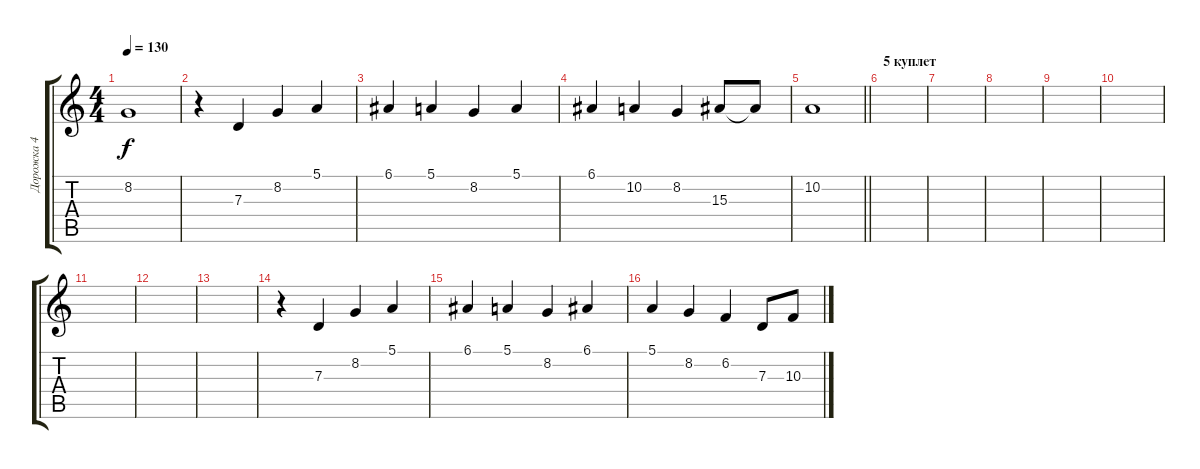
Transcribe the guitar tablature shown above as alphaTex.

\track ("Дорожка 4" "Дорожка 4") {instrument tangoaccordion}
\staff {score tabs}
\tuning (E4 B3 G3 D3 A2 E2) {hide}
\ts (4 4)
\tempo 130
\clef g2
\ks c
8.2.1{dy f} |
r.4 7.3.4 8.2.4 5.1.4 |
6.1.4 5.1.4 8.2.4 5.1.4 |
6.1.4 10.2.4 8.2.4 15.3.8 15.3{t}.8 |
\barLineRight lightlight
10.2.1 |
\section ("" "5 куплет")
|
|
|
|
|
|
|
|
r.4 7.3.4 8.2.4 5.1.4 |
6.1.4 5.1.4 8.2.4 6.1.4 |
5.1.4 8.2.4 6.2.4 7.3.8 10.3.8
